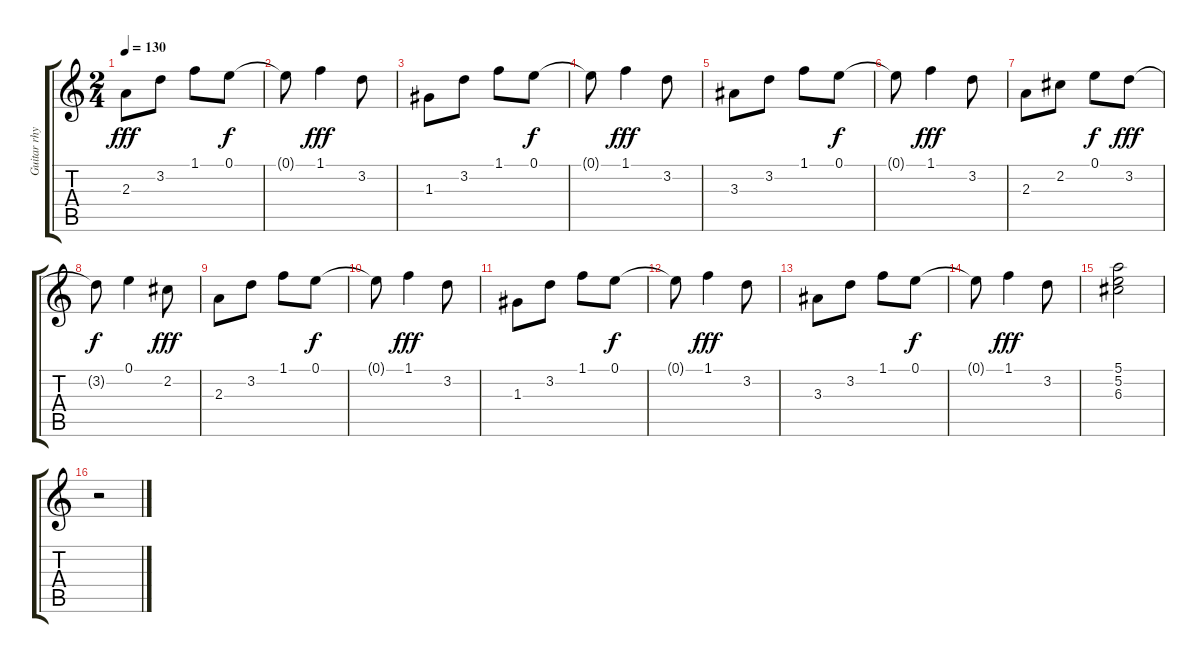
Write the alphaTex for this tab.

\track ("Guitar rhythm 1" "Guitar rhy") {solo instrument acousticguitarsteel}
\staff {score tabs}
\tuning (E4 B3 G3 D3 A2 E2) {hide}
\ts (2 4)
\tempo 130
\clef g2
\ks c
2.3.8{dy fff} 3.2.8 1.1.8 0.1.8{dy f} |
0.1{t}.8 1.1.4{dy fff} 3.2.8 |
1.3.8 3.2.8 1.1.8 0.1.8{dy f} |
0.1{t}.8 1.1.4{dy fff} 3.2.8 |
3.3.8 3.2.8 1.1.8 0.1.8{dy f} |
0.1{t}.8 1.1.4{dy fff} 3.2.8 |
2.3.8 2.2.8 0.1.8{dy f} 3.2.8{dy fff} |
3.2{t}.8{dy f} 0.1.4 2.2.8{dy fff} |
2.3.8 3.2.8 1.1.8 0.1.8{dy f} |
0.1{t}.8 1.1.4{dy fff} 3.2.8 |
1.3.8 3.2.8 1.1.8 0.1.8{dy f} |
0.1{t}.8 1.1.4{dy fff} 3.2.8 |
3.3.8 3.2.8 1.1.8 0.1.8{dy f} |
0.1{t}.8 1.1.4{dy fff} 3.2.8 |
(5.1 5.2 6.3).2 |
r.2
